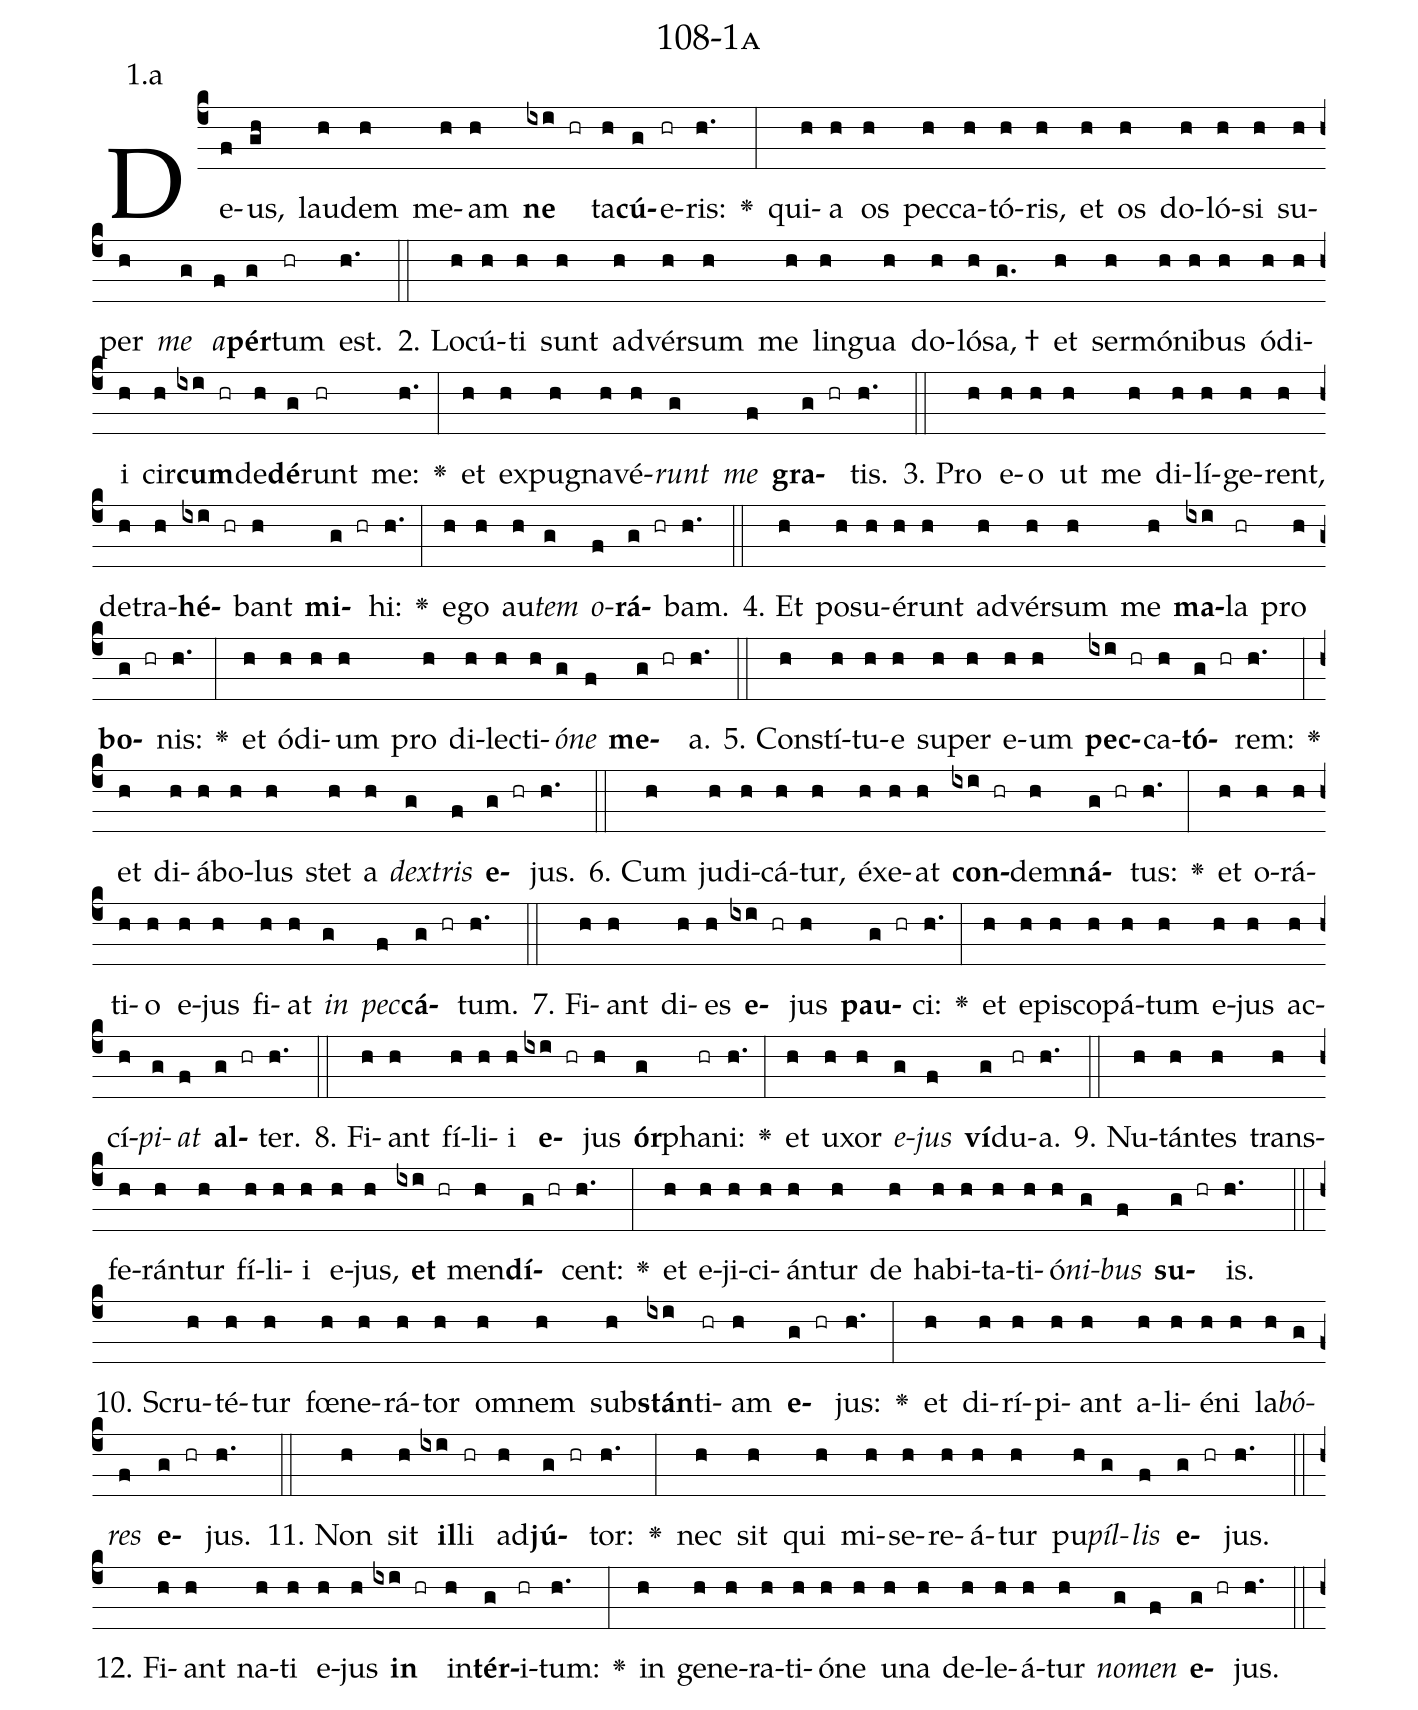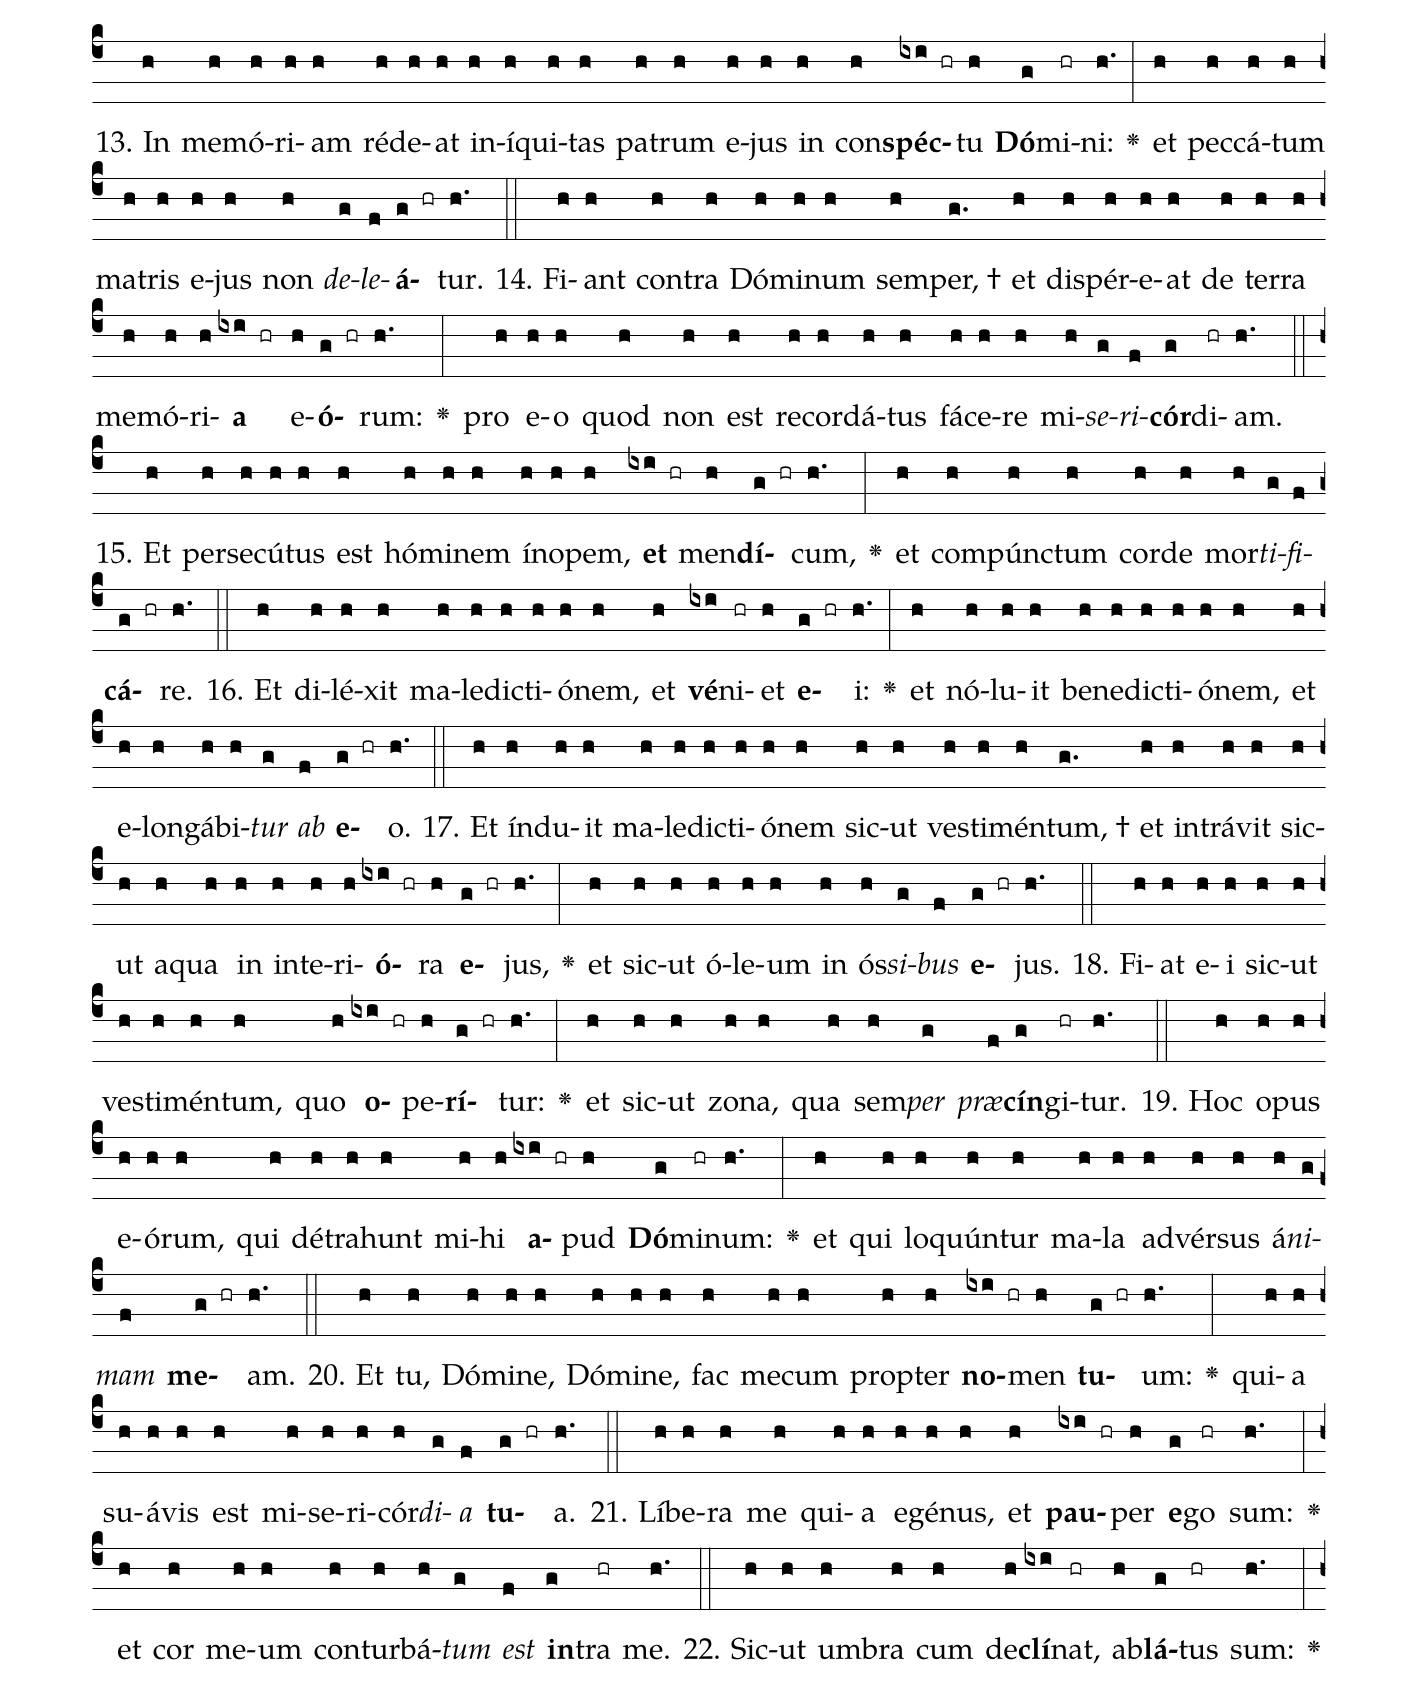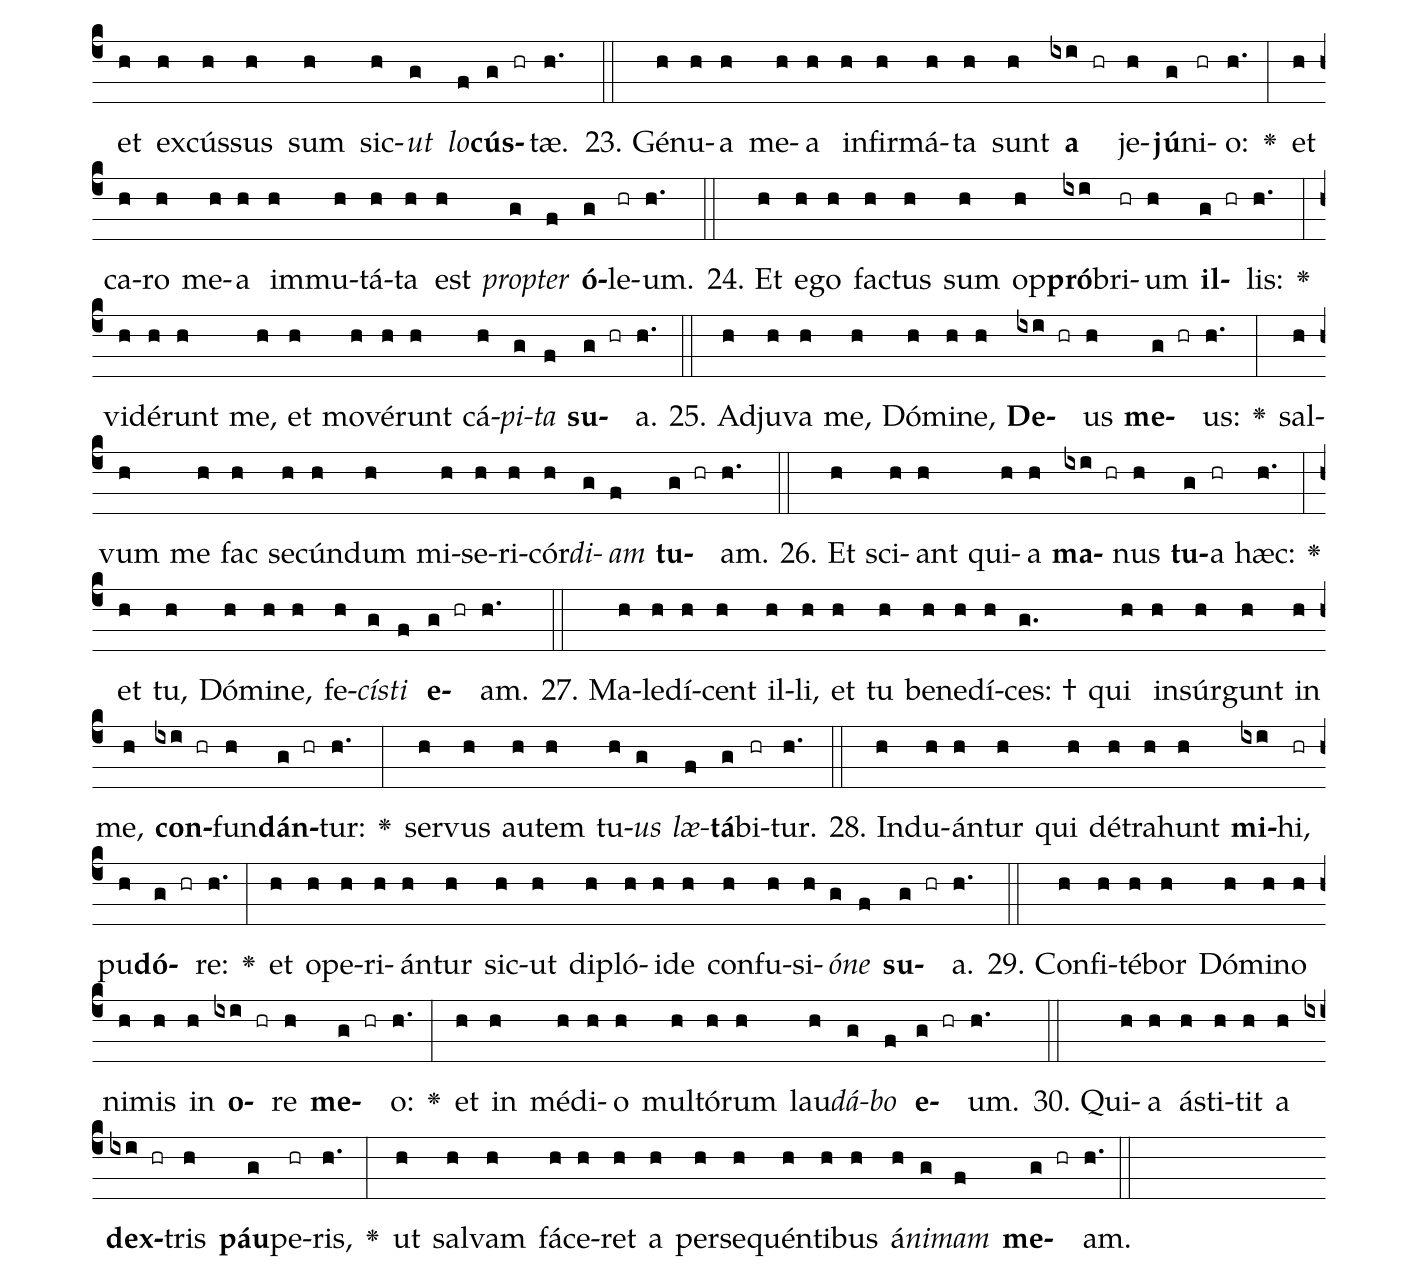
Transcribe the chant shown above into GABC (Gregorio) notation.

name: 108-1a;
annotation: 1.a;
%%
(c4)De(f)us,(gh) lau(h)dem(h) me(h)am(h) <b>ne</b>(ixi hr) ta(h)<b>cú</b>(g)e(hr)ris:(h.) <v>\greheightstar</v>(:) qui(h)a(h) os(h) pec(h)ca(h)tó(h)ris,(h) et(h) os(h) do(h)ló(h)si(h) su(h)per(h) <i>me</i>(g) <i>a</i>(f)<b>pér</b>(g)tum(hr) est.(h.) (::)
2. Lo(h)cú(h)ti(h) sunt(h) ad(h)vér(h)sum(h) me(h) lin(h)gua(h) do(h)ló(h)sa, †(g.) et(h) ser(h)mó(h)ni(h)bus(h) ó(h)di(h)i(h) cir(h)<b>cum</b>(ixi hr)de(h)<b>dé</b>(g)runt(hr) me:(h.) <v>\greheightstar</v>(:) et(h) ex(h)pu(h)gna(h)vé(h)<i>runt</i>(g) <i>me</i>(f) <b>gra</b>(g hr)tis.(h.) (::)
3. Pro(h) e(h)o(h) ut(h) me(h) di(h)lí(h)ge(h)rent,(h) de(h)tra(h)<b>hé</b>(ixi hr)bant(h) <b>mi</b>(g hr)hi:(h.) <v>\greheightstar</v>(:) e(h)go(h) au(h)<i>tem</i>(g) <i>o</i>(f)<b>rá</b>(g hr)bam.(h.) (::)
4. Et(h) po(h)su(h)é(h)runt(h) ad(h)vér(h)sum(h) me(h) <b>ma</b>(ixi)la(hr) pro(h) <b>bo</b>(g hr)nis:(h.) <v>\greheightstar</v>(:) et(h) ó(h)di(h)um(h) pro(h) di(h)lec(h)ti(h)<i>ó</i>(g)<i>ne</i>(f) <b>me</b>(g hr)a.(h.) (::)
5. Con(h)stí(h)tu(h)e(h) su(h)per(h) e(h)um(h) <b>pec</b>(ixi hr)ca(h)<b>tó</b>(g hr)rem:(h.) <v>\greheightstar</v>(:) et(h) di(h)á(h)bo(h)lus(h) stet(h) a(h) <i>dex</i>(g)<i>tris</i>(f) <b>e</b>(g hr)jus.(h.) (::)
6. Cum(h) ju(h)di(h)cá(h)tur,(h) éx(h)e(h)at(h) <b>con</b>(ixi hr)dem(h)<b>ná</b>(g hr)tus:(h.) <v>\greheightstar</v>(:) et(h) o(h)rá(h)ti(h)o(h) e(h)jus(h) fi(h)at(h) <i>in</i>(g) <i>pec</i>(f)<b>cá</b>(g hr)tum.(h.) (::)
7. Fi(h)ant(h) di(h)es(h) <b>e</b>(ixi hr)jus(h) <b>pau</b>(g hr)ci:(h.) <v>\greheightstar</v>(:) et(h) e(h)pis(h)co(h)pá(h)tum(h) e(h)jus(h) ac(h)cí(h)<i>pi</i>(g)<i>at</i>(f) <b>al</b>(g hr)ter.(h.) (::)
8. Fi(h)ant(h) fí(h)li(h)i(h) <b>e</b>(ixi hr)jus(h) <b>ór</b>(g)pha(hr)ni:(h.) <v>\greheightstar</v>(:) et(h) u(h)xor(h) <i>e</i>(g)<i>jus</i>(f) <b>ví</b>(g)du(hr)a.(h.) (::)
9. Nu(h)tán(h)tes(h) trans(h)fe(h)rán(h)tur(h) fí(h)li(h)i(h) e(h)jus,(h) <b>et</b>(ixi hr) men(h)<b>dí</b>(g hr)cent:(h.) <v>\greheightstar</v>(:) et(h) e(h)ji(h)ci(h)án(h)tur(h) de(h) ha(h)bi(h)ta(h)ti(h)ó(h)<i>ni</i>(g)<i>bus</i>(f) <b>su</b>(g hr)is.(h.) (::)
10. Scru(h)té(h)tur(h) fœ(h)ne(h)rá(h)tor(h) om(h)nem(h) sub(h)<b>stán</b>(ixi)ti(hr)am(h) <b>e</b>(g hr)jus:(h.) <v>\greheightstar</v>(:) et(h) di(h)rí(h)pi(h)ant(h) a(h)li(h)é(h)ni(h) la(h)<i>bó</i>(g)<i>res</i>(f) <b>e</b>(g hr)jus.(h.) (::)
11. Non(h) sit(h) <b>il</b>(ixi)li(hr) ad(h)<b>jú</b>(g hr)tor:(h.) <v>\greheightstar</v>(:) nec(h) sit(h) qui(h) mi(h)se(h)re(h)á(h)tur(h) pu(h)<i>píl</i>(g)<i>lis</i>(f) <b>e</b>(g hr)jus.(h.) (::)
12. Fi(h)ant(h) na(h)ti(h) e(h)jus(h) <b>in</b>(ixi hr) in(h)<b>tér</b>(g)i(hr)tum:(h.) <v>\greheightstar</v>(:) in(h) ge(h)ne(h)ra(h)ti(h)ó(h)ne(h) u(h)na(h) de(h)le(h)á(h)tur(h) <i>no</i>(g)<i>men</i>(f) <b>e</b>(g hr)jus.(h.) (::)
13. In(h) me(h)mó(h)ri(h)am(h) réd(h)e(h)at(h) in(h)í(h)qui(h)tas(h) pa(h)trum(h) e(h)jus(h) in(h) con(h)<b>spéc</b>(ixi hr)tu(h) <b>Dó</b>(g)mi(hr)ni:(h.) <v>\greheightstar</v>(:) et(h) pec(h)cá(h)tum(h) ma(h)tris(h) e(h)jus(h) non(h) <i>de</i>(g)<i>le</i>(f)<b>á</b>(g hr)tur.(h.) (::)
14. Fi(h)ant(h) con(h)tra(h) Dó(h)mi(h)num(h) sem(h)per, †(g.) et(h) dis(h)pér(h)e(h)at(h) de(h) ter(h)ra(h) me(h)mó(h)ri(h)<b>a</b>(ixi hr) e(h)<b>ó</b>(g hr)rum:(h.) <v>\greheightstar</v>(:) pro(h) e(h)o(h) quod(h) non(h) est(h) re(h)cor(h)dá(h)tus(h) fá(h)ce(h)re(h) mi(h)<i>se</i>(g)<i>ri</i>(f)<b>cór</b>(g)di(hr)am.(h.) (::)
15. Et(h) per(h)se(h)cú(h)tus(h) est(h) hó(h)mi(h)nem(h) ín(h)o(h)pem,(h) <b>et</b>(ixi hr) men(h)<b>dí</b>(g hr)cum,(h.) <v>\greheightstar</v>(:) et(h) com(h)púnc(h)tum(h) cor(h)de(h) mor(h)<i>ti</i>(g)<i>fi</i>(f)<b>cá</b>(g hr)re.(h.) (::)
16. Et(h) di(h)lé(h)xit(h) ma(h)le(h)dic(h)ti(h)ó(h)nem,(h) et(h) <b>vé</b>(ixi)ni(hr)et(h) <b>e</b>(g hr)i:(h.) <v>\greheightstar</v>(:) et(h) nó(h)lu(h)it(h) be(h)ne(h)dic(h)ti(h)ó(h)nem,(h) et(h) e(h)lon(h)gá(h)bi(h)<i>tur</i>(g) <i>ab</i>(f) <b>e</b>(g hr)o.(h.) (::)
17. Et(h) índ(h)u(h)it(h) ma(h)le(h)dic(h)ti(h)ó(h)nem(h) sic(h)ut(h) ves(h)ti(h)mén(h)tum, †(g.) et(h) in(h)trá(h)vit(h) sic(h)ut(h) a(h)qua(h) in(h) in(h)te(h)ri(h)<b>ó</b>(ixi hr)ra(h) <b>e</b>(g hr)jus,(h.) <v>\greheightstar</v>(:) et(h) sic(h)ut(h) ó(h)le(h)um(h) in(h) ós(h)<i>si</i>(g)<i>bus</i>(f) <b>e</b>(g hr)jus.(h.) (::)
18. Fi(h)at(h) e(h)i(h) sic(h)ut(h) ves(h)ti(h)mén(h)tum,(h) quo(h) <b>o</b>(ixi hr)pe(h)<b>rí</b>(g hr)tur:(h.) <v>\greheightstar</v>(:) et(h) sic(h)ut(h) zo(h)na,(h) qua(h) sem(h)<i>per</i>(g) <i>præ</i>(f)<b>cín</b>(g)gi(hr)tur.(h.) (::)
19. Hoc(h) o(h)pus(h) e(h)ó(h)rum,(h) qui(h) dé(h)tra(h)hunt(h) mi(h)hi(h) <b>a</b>(ixi hr)pud(h) <b>Dó</b>(g)mi(hr)num:(h.) <v>\greheightstar</v>(:) et(h) qui(h) lo(h)quún(h)tur(h) ma(h)la(h) ad(h)vér(h)sus(h) á(h)<i>ni</i>(g)<i>mam</i>(f) <b>me</b>(g hr)am.(h.) (::)
20. Et(h) tu,(h) Dó(h)mi(h)ne,(h) Dó(h)mi(h)ne,(h) fac(h) me(h)cum(h) prop(h)ter(h) <b>no</b>(ixi hr)men(h) <b>tu</b>(g hr)um:(h.) <v>\greheightstar</v>(:) qui(h)a(h) su(h)á(h)vis(h) est(h) mi(h)se(h)ri(h)cór(h)<i>di</i>(g)<i>a</i>(f) <b>tu</b>(g hr)a.(h.) (::)
21. Lí(h)be(h)ra(h) me(h) qui(h)a(h) e(h)gé(h)nus,(h) et(h) <b>pau</b>(ixi hr)per(h) <b>e</b>(g)go(hr) sum:(h.) <v>\greheightstar</v>(:) et(h) cor(h) me(h)um(h) con(h)tur(h)bá(h)<i>tum</i>(g) <i>est</i>(f) <b>in</b>(g)tra(hr) me.(h.) (::)
22. Sic(h)ut(h) um(h)bra(h) cum(h) de(h)<b>clí</b>(ixi)nat,(hr) ab(h)<b>lá</b>(g)tus(hr) sum:(h.) <v>\greheightstar</v>(:) et(h) ex(h)cús(h)sus(h) sum(h) sic(h)<i>ut</i>(g) <i>lo</i>(f)<b>cús</b>(g hr)tæ.(h.) (::)
23. Gé(h)nu(h)a(h) me(h)a(h) in(h)fir(h)má(h)ta(h) sunt(h) <b>a</b>(ixi hr) je(h)<b>jú</b>(g)ni(hr)o:(h.) <v>\greheightstar</v>(:) et(h) ca(h)ro(h) me(h)a(h) im(h)mu(h)tá(h)ta(h) est(h) <i>prop</i>(g)<i>ter</i>(f) <b>ó</b>(g)le(hr)um.(h.) (::)
24. Et(h) e(h)go(h) fac(h)tus(h) sum(h) op(h)<b>pró</b>(ixi)bri(hr)um(h) <b>il</b>(g hr)lis:(h.) <v>\greheightstar</v>(:) vi(h)dé(h)runt(h) me,(h) et(h) mo(h)vé(h)runt(h) cá(h)<i>pi</i>(g)<i>ta</i>(f) <b>su</b>(g hr)a.(h.) (::)
25. Ad(h)ju(h)va(h) me,(h) Dó(h)mi(h)ne,(h) <b>De</b>(ixi hr)us(h) <b>me</b>(g hr)us:(h.) <v>\greheightstar</v>(:) sal(h)vum(h) me(h) fac(h) se(h)cún(h)dum(h) mi(h)se(h)ri(h)cór(h)<i>di</i>(g)<i>am</i>(f) <b>tu</b>(g hr)am.(h.) (::)
26. Et(h) sci(h)ant(h) qui(h)a(h) <b>ma</b>(ixi hr)nus(h) <b>tu</b>(g)a(hr) hæc:(h.) <v>\greheightstar</v>(:) et(h) tu,(h) Dó(h)mi(h)ne,(h) fe(h)<i>cís</i>(g)<i>ti</i>(f) <b>e</b>(g hr)am.(h.) (::)
27. Ma(h)le(h)dí(h)cent(h) il(h)li,(h) et(h) tu(h) be(h)ne(h)dí(h)ces: †(g.) qui(h) in(h)súr(h)gunt(h) in(h) me,(h) <b>con</b>(ixi hr)fun(h)<b>dán</b>(g hr)tur:(h.) <v>\greheightstar</v>(:) ser(h)vus(h) au(h)tem(h) tu(h)<i>us</i>(g) <i>læ</i>(f)<b>tá</b>(g)bi(hr)tur.(h.) (::)
28. Ind(h)u(h)án(h)tur(h) qui(h) dé(h)tra(h)hunt(h) <b>mi</b>(ixi)hi,(hr) pu(h)<b>dó</b>(g hr)re:(h.) <v>\greheightstar</v>(:) et(h) o(h)pe(h)ri(h)án(h)tur(h) sic(h)ut(h) di(h)pló(h)i(h)de(h) con(h)fu(h)si(h)<i>ó</i>(g)<i>ne</i>(f) <b>su</b>(g hr)a.(h.) (::)
29. Con(h)fi(h)té(h)bor(h) Dó(h)mi(h)no(h) ni(h)mis(h) in(h) <b>o</b>(ixi hr)re(h) <b>me</b>(g hr)o:(h.) <v>\greheightstar</v>(:) et(h) in(h) mé(h)di(h)o(h) mul(h)tó(h)rum(h) lau(h)<i>dá</i>(g)<i>bo</i>(f) <b>e</b>(g hr)um.(h.) (::)
30. Qui(h)a(h) á(h)sti(h)tit(h) a(h) <b>dex</b>(ixi hr)tris(h) <b>páu</b>(g)pe(hr)ris,(h.) <v>\greheightstar</v>(:) ut(h) sal(h)vam(h) fá(h)ce(h)ret(h) a(h) per(h)se(h)quén(h)ti(h)bus(h) á(h)<i>ni</i>(g)<i>mam</i>(f) <b>me</b>(g hr)am.(h.) (::)
